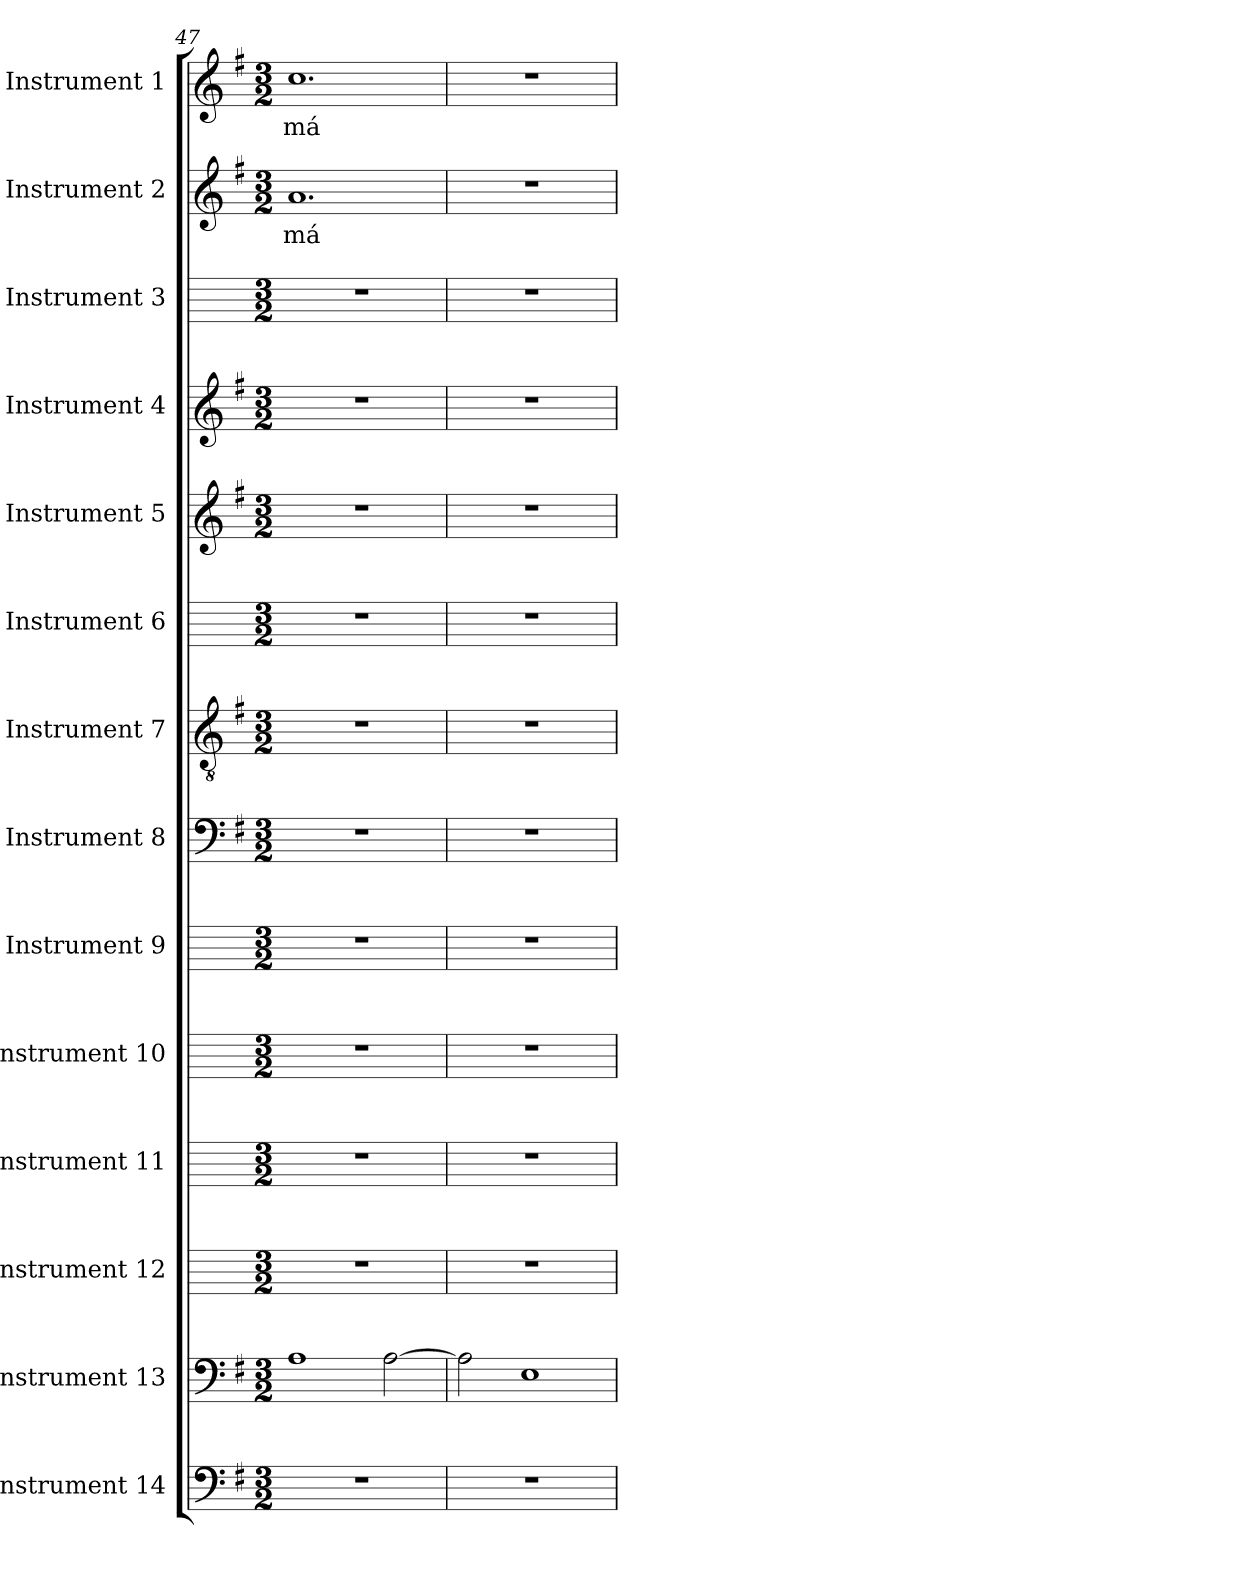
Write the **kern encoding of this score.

**kern	**kern	**kern	**kern	**kern	**kern	**kern	**kern	**kern	**kern	**kern	**kern	**kern	**text	**kern	**text
*part14	*part13	*part12	*part11	*part10	*part9	*part8	*part7	*part6	*part5	*part4	*part3	*part2	*part2	*part1	*part1
*staff14	*staff13	*staff12	*staff11	*staff10	*staff9	*staff8	*staff7	*staff6	*staff5	*staff4	*staff3	*staff2	*staff2	*staff1	*staff1
*I"Instrument 14	*I"Instrument 13	*I"Instrument 12	*I"Instrument 11	*I"Instrument 10	*I"Instrument 9	*I"Instrument 8	*I"Instrument 7	*I"Instrument 6	*I"Instrument 5	*I"Instrument 4	*I"Instrument 3	*I"Instrument 2	*	*I"Instrument 1	*
*clefF4	*clefF4	*	*	*	*	*clefF4	*clefGv2	*	*clefG2	*clefG2	*	*clefG2	*	*clefG2	*
*k[f#]	*k[f#]	*k[]	*k[]	*k[]	*k[]	*k[f#]	*k[f#]	*k[]	*k[f#]	*k[f#]	*k[]	*k[f#]	*	*k[f#]	*
*G:	*G:	*C:	*C:	*C:	*C:	*G:	*G:	*C:	*G:	*G:	*C:	*G:	*	*G:	*
*M3/2	*M3/2	*M3/2	*M3/2	*M3/2	*M3/2	*M3/2	*M3/2	*M3/2	*M3/2	*M3/2	*M3/2	*M3/2	*	*M3/2	*
=47	=47	=47	=47	=47	=47	=47	=47	=47	=47	=47	=47	=47	=47	=47	=47
!	!	!	!	!	!	!	!	!	!	!	!	!	!LO:LY:b:rj	!	!LO:LY:b:cj
1.r	1A	1.r	1.r	1.r	1.r	1.r	1.r	1.r	1.r	1.r	1.r	1.a	-má	1.cc	-má
.	[>2A\	.	.	.	.	.	.	.	.	.	.	.	.	.	.
=48	=48	=48	=48	=48	=48	=48	=48	=48	=48	=48	=48	=48	=48	=48	=48
1.r	2A\]	1.r	1.r	1.r	1.r	1.r	1.r	1.r	1.r	1.r	1.r	1.r	.	1.r	.
.	1E	.	.	.	.	.	.	.	.	.	.	.	.	.	.
=	=	=	=	=	=	=	=	=	=	=	=	=	=	=	=
*-	*-	*-	*-	*-	*-	*-	*-	*-	*-	*-	*-	*-	*-	*-	*-
